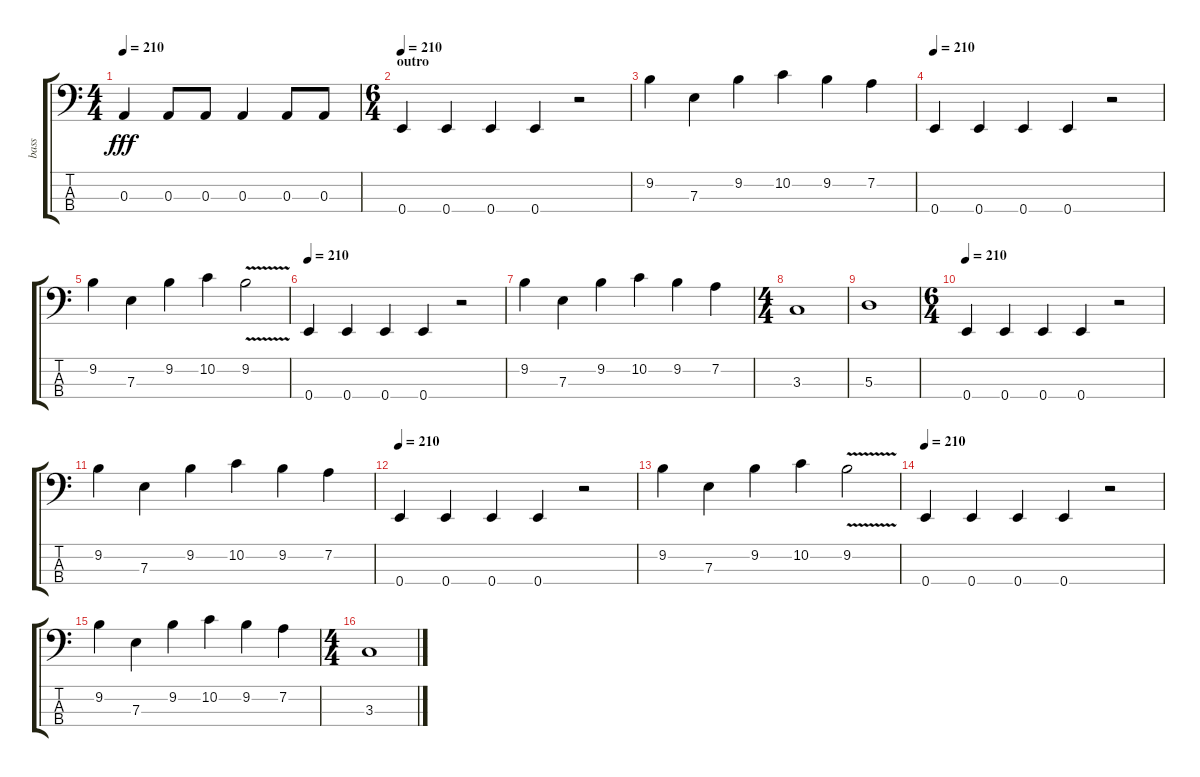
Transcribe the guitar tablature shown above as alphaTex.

\track ("bass" "bass") {instrument electricbassfinger}
\staff {score tabs}
\tuning (G2 D2 A1 E1) {hide}
\ts (4 4)
\tempo 210
\clef f4
\ks c
0.3.4{dy fff} 0.3.8 0.3.8 0.3.4 0.3.8 0.3.8 |
\ts (6 4)
\section ("" "outro")
\tempo 210
0.4.4 0.4.4 0.4.4 0.4.4 r.2 |
9.2.4 7.3.4 9.2.4 10.2.4 9.2.4 7.2.4 |
\tempo 210
0.4.4 0.4.4 0.4.4 0.4.4 r.2 |
9.2.4 7.3.4 9.2.4 10.2.4 9.2{v}.2 |
\tempo 210
0.4.4 0.4.4 0.4.4 0.4.4 r.2 |
9.2.4 7.3.4 9.2.4 10.2.4 9.2.4 7.2.4 |
\ts (4 4)
3.3.1 |
5.3.1 |
\ts (6 4)
\tempo 210
0.4.4 0.4.4 0.4.4 0.4.4 r.2 |
9.2.4 7.3.4 9.2.4 10.2.4 9.2.4 7.2.4 |
\tempo 210
0.4.4 0.4.4 0.4.4 0.4.4 r.2 |
9.2.4 7.3.4 9.2.4 10.2.4 9.2{v}.2 |
\tempo 210
0.4.4 0.4.4 0.4.4 0.4.4 r.2 |
9.2.4 7.3.4 9.2.4 10.2.4 9.2.4 7.2.4 |
\ts (4 4)
3.3.1
